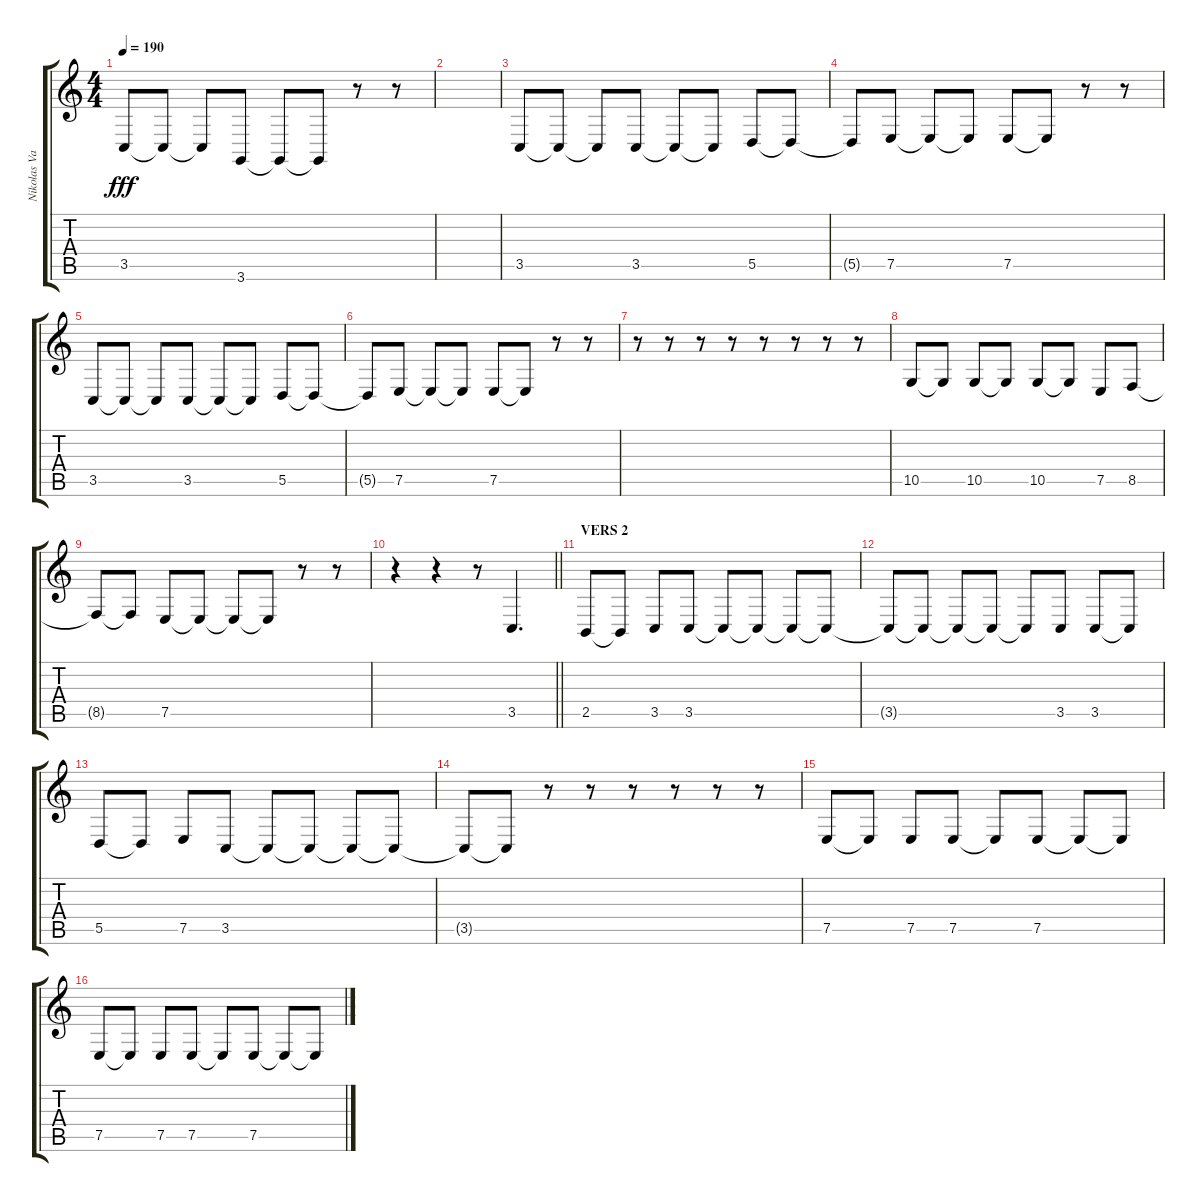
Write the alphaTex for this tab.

\track ("Nikolas Van der Veken" "Nikolas Va") {instrument tenorsax}
\staff {score tabs}
\tuning (E4 B3 G3 D3 A2 E2) {hide}
\ts (4 4)
\tempo 190
\clef g2
\ks c
3.5.8{dy fff} 3.5{t}.8 3.5{t}.8 3.6.8 3.6{t}.8 3.6{t}.8 r.8 r.8 |
|
3.5.8 3.5{t}.8 3.5{t}.8 3.5.8 3.5{t}.8 3.5{t}.8 5.5.8 5.5{t}.8 |
5.5{t}.8 7.5.8 7.5{t}.8 7.5{t}.8 7.5.8 7.5{t}.8 r.8 r.8 |
3.5.8 3.5{t}.8 3.5{t}.8 3.5.8 3.5{t}.8 3.5{t}.8 5.5.8 5.5{t}.8 |
5.5{t}.8 7.5.8 7.5{t}.8 7.5{t}.8 7.5.8 7.5{t}.8 r.8 r.8 |
r.8 r.8 r.8 r.8 r.8 r.8 r.8 r.8 |
10.5.8 10.5{t}.8 10.5.8 10.5{t}.8 10.5.8 10.5{t}.8 7.5.8 8.5.8 |
8.5{t}.8 8.5{t}.8 7.5.8 7.5{t}.8 7.5{t}.8 7.5{t}.8 r.8 r.8 |
\barLineRight lightlight
r.4 r.4 r.8 3.5.4{d} |
\section ("" "VERS 2")
2.5.8 2.5{t}.8 3.5.8 3.5.8 3.5{t}.8 3.5{t}.8 3.5{t}.8 3.5{t}.8 |
3.5{t}.8 3.5{t}.8 3.5{t}.8 3.5{t}.8 3.5{t}.8 3.5.8 3.5.8 3.5{t}.8 |
5.5.8 5.5{t}.8 7.5.8 3.5.8 3.5{t}.8 3.5{t}.8 3.5{t}.8 3.5{t}.8 |
3.5{t}.8 3.5{t}.8 r.8 r.8 r.8 r.8 r.8 r.8 |
7.5.8 7.5{t}.8 7.5.8 7.5.8 7.5{t}.8 7.5.8 7.5{t}.8 7.5{t}.8 |
7.5.8 7.5{t}.8 7.5.8 7.5.8 7.5{t}.8 7.5.8 7.5{t}.8 7.5{t}.8
